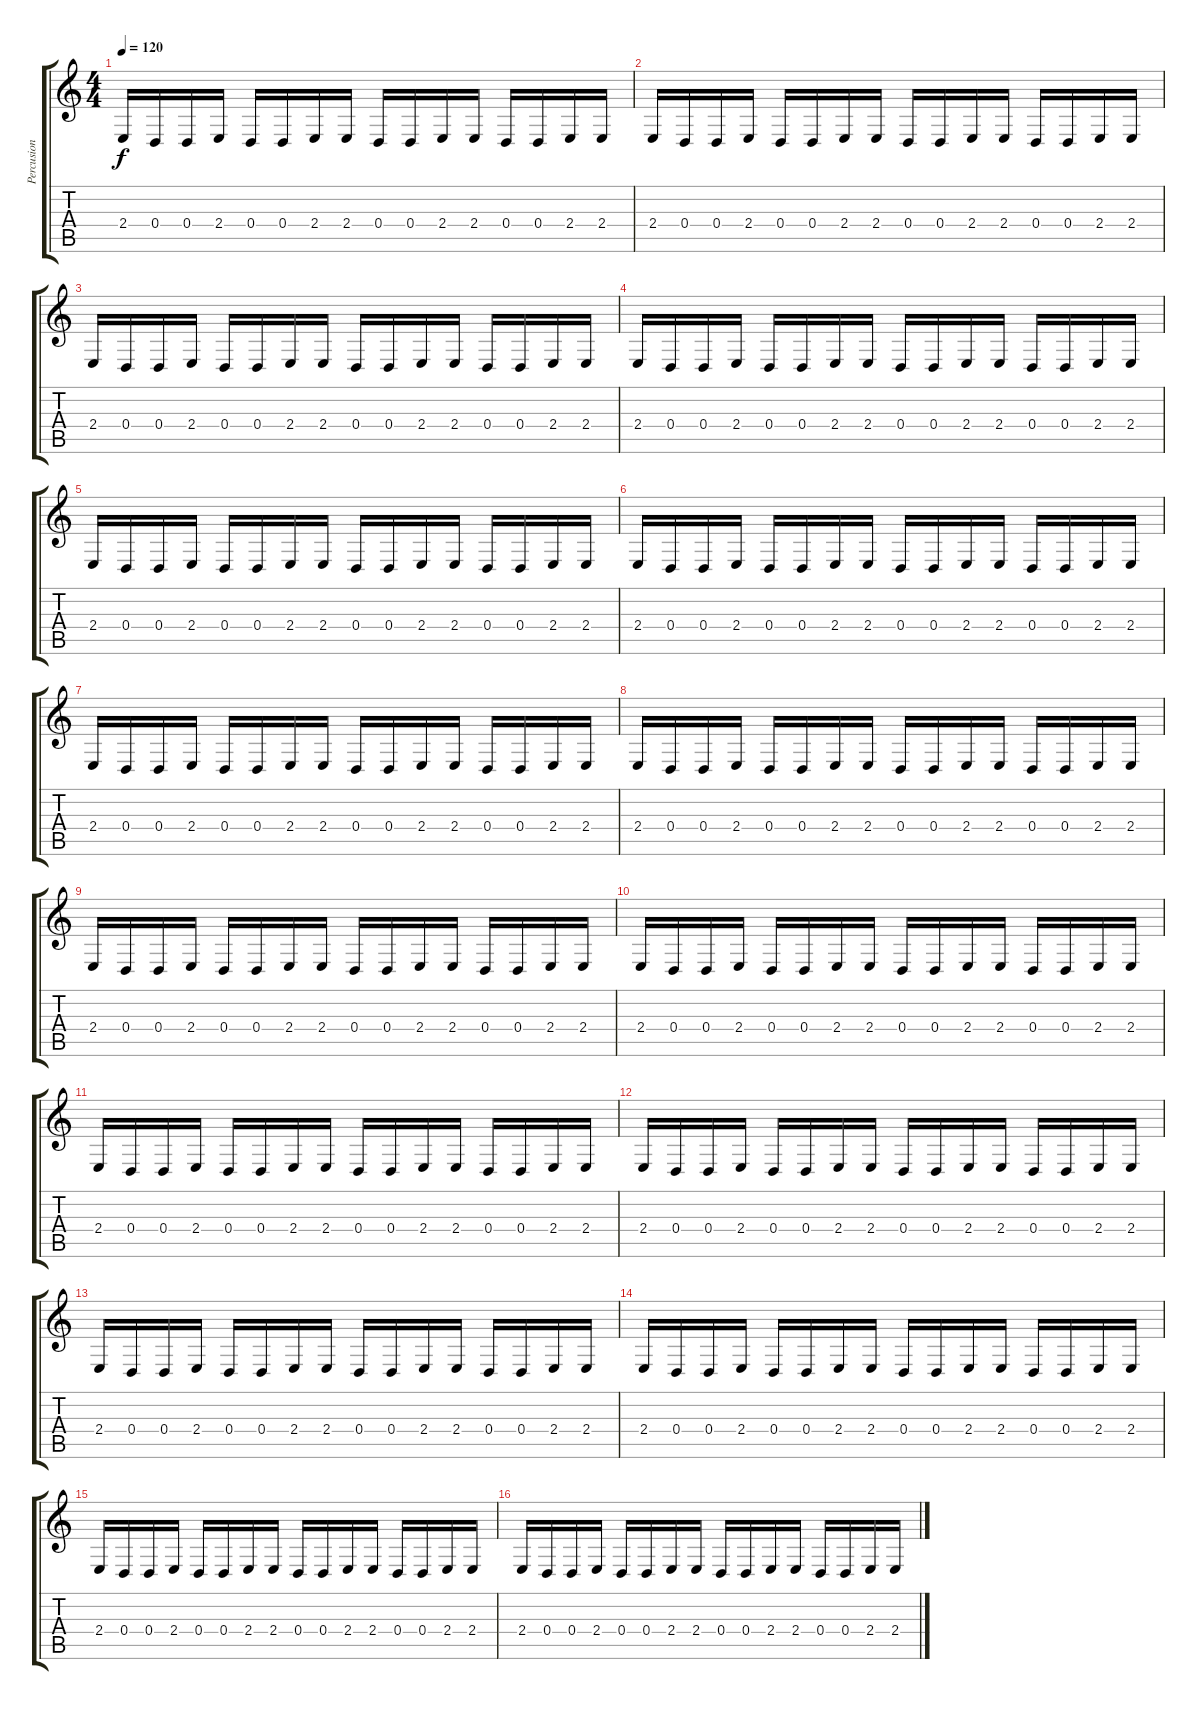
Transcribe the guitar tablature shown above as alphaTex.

\track ("Percusion 2" "Percusion ") {instrument kalimba}
\staff {score tabs}
\tuning (E4 B3 G3 D3 A2 E2) {hide}
\ts (4 4)
\tempo 120
\clef g2
\ks c
2.4.16{dy f} 0.4.16 0.4.16 2.4.16 0.4.16 0.4.16 2.4.16 2.4.16 0.4.16 0.4.16 2.4.16 2.4.16 0.4.16 0.4.16 2.4.16 2.4.16 |
2.4.16 0.4.16 0.4.16 2.4.16 0.4.16 0.4.16 2.4.16 2.4.16 0.4.16 0.4.16 2.4.16 2.4.16 0.4.16 0.4.16 2.4.16 2.4.16 |
2.4.16 0.4.16 0.4.16 2.4.16 0.4.16 0.4.16 2.4.16 2.4.16 0.4.16 0.4.16 2.4.16 2.4.16 0.4.16 0.4.16 2.4.16 2.4.16 |
2.4.16 0.4.16 0.4.16 2.4.16 0.4.16 0.4.16 2.4.16 2.4.16 0.4.16 0.4.16 2.4.16 2.4.16 0.4.16 0.4.16 2.4.16 2.4.16 |
2.4.16 0.4.16 0.4.16 2.4.16 0.4.16 0.4.16 2.4.16 2.4.16 0.4.16 0.4.16 2.4.16 2.4.16 0.4.16 0.4.16 2.4.16 2.4.16 |
2.4.16 0.4.16 0.4.16 2.4.16 0.4.16 0.4.16 2.4.16 2.4.16 0.4.16 0.4.16 2.4.16 2.4.16 0.4.16 0.4.16 2.4.16 2.4.16 |
2.4.16 0.4.16 0.4.16 2.4.16 0.4.16 0.4.16 2.4.16 2.4.16 0.4.16 0.4.16 2.4.16 2.4.16 0.4.16 0.4.16 2.4.16 2.4.16 |
2.4.16 0.4.16 0.4.16 2.4.16 0.4.16 0.4.16 2.4.16 2.4.16 0.4.16 0.4.16 2.4.16 2.4.16 0.4.16 0.4.16 2.4.16 2.4.16 |
2.4.16 0.4.16 0.4.16 2.4.16 0.4.16 0.4.16 2.4.16 2.4.16 0.4.16 0.4.16 2.4.16 2.4.16 0.4.16 0.4.16 2.4.16 2.4.16 |
2.4.16 0.4.16 0.4.16 2.4.16 0.4.16 0.4.16 2.4.16 2.4.16 0.4.16 0.4.16 2.4.16 2.4.16 0.4.16 0.4.16 2.4.16 2.4.16 |
2.4.16 0.4.16 0.4.16 2.4.16 0.4.16 0.4.16 2.4.16 2.4.16 0.4.16 0.4.16 2.4.16 2.4.16 0.4.16 0.4.16 2.4.16 2.4.16 |
2.4.16 0.4.16 0.4.16 2.4.16 0.4.16 0.4.16 2.4.16 2.4.16 0.4.16 0.4.16 2.4.16 2.4.16 0.4.16 0.4.16 2.4.16 2.4.16 |
2.4.16 0.4.16 0.4.16 2.4.16 0.4.16 0.4.16 2.4.16 2.4.16 0.4.16 0.4.16 2.4.16 2.4.16 0.4.16 0.4.16 2.4.16 2.4.16 |
2.4.16 0.4.16 0.4.16 2.4.16 0.4.16 0.4.16 2.4.16 2.4.16 0.4.16 0.4.16 2.4.16 2.4.16 0.4.16 0.4.16 2.4.16 2.4.16 |
2.4.16 0.4.16 0.4.16 2.4.16 0.4.16 0.4.16 2.4.16 2.4.16 0.4.16 0.4.16 2.4.16 2.4.16 0.4.16 0.4.16 2.4.16 2.4.16 |
2.4.16 0.4.16 0.4.16 2.4.16 0.4.16 0.4.16 2.4.16 2.4.16 0.4.16 0.4.16 2.4.16 2.4.16 0.4.16 0.4.16 2.4.16 2.4.16
